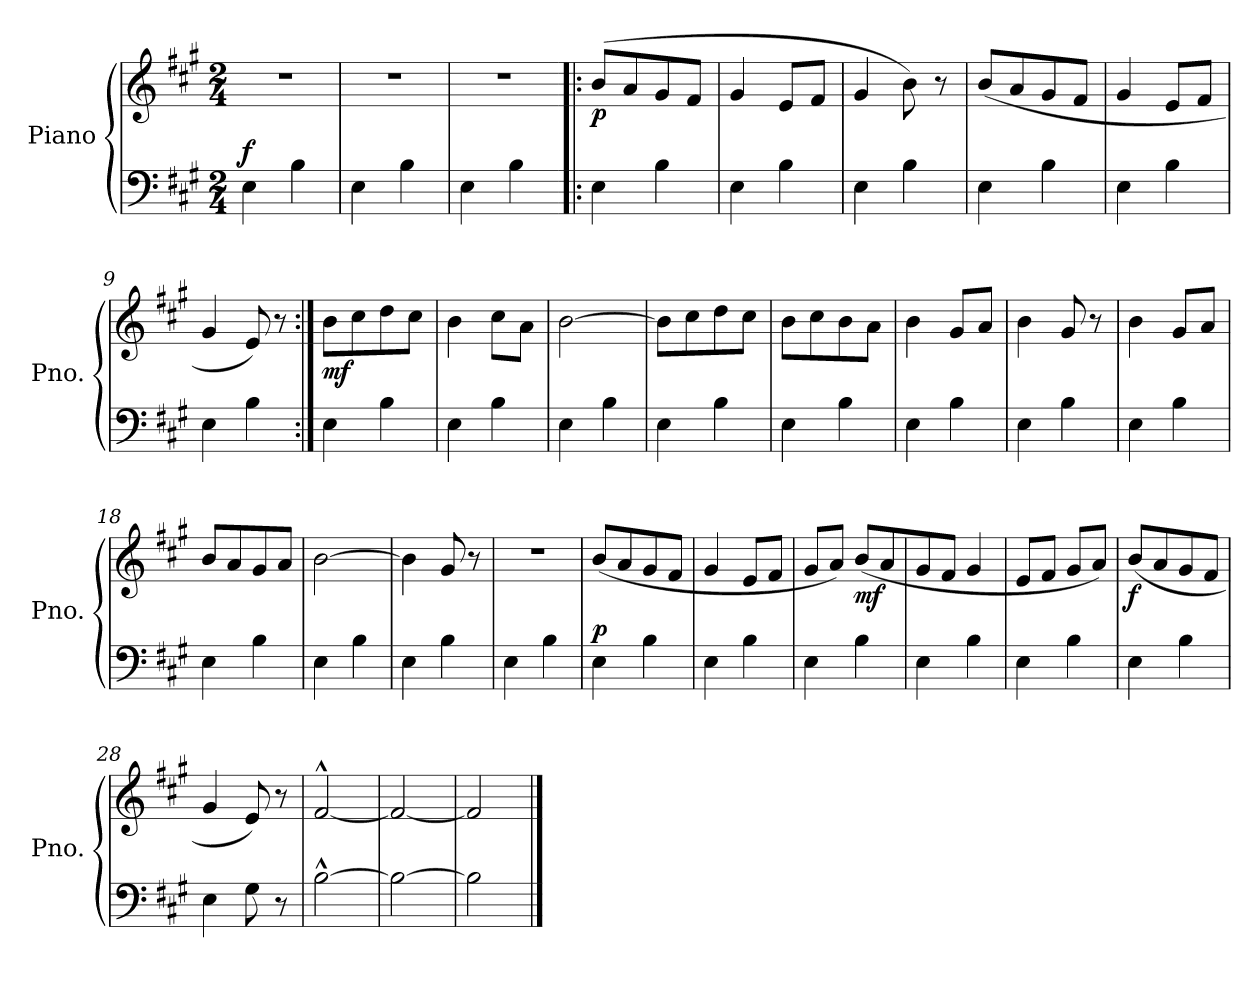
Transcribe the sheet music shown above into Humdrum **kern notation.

**kern	**kern	**dynam
*part1	*part1	*part1
*staff2	*staff1	*staff1/2
*I"Piano	*	*
*I'Pno.	*	*
*clefF4	*clefG2	*
*k[f#c#g#]	*k[f#c#g#]	*
*M2/4	*M2/4	*
*MM120	*MM120	*
=1	=1	=1
!	!	!LO:DY:a=2
4E\	2r	f
4B\	.	.
=2	=2	=2
4E\	2r	.
4B\	.	.
=3	=3	=3
4E\	2r	.
4B\	.	.
=4!|:	=4!|:	=4!|:
!	!	!LO:DY:b
4E\	(>8b/L	p
.	8a/	.
4B\	8g#/	.
.	8f#/J	.
=5	=5	=5
4E\	4g#/	.
4B\	8e/L	.
.	8f#/J	.
=6	=6	=6
4E\	4g#/	.
4B\	8b\)	.
.	8r	.
=7	=7	=7
4E\	(<8b/L	.
.	8a/	.
4B\	8g#/	.
.	8f#/J	.
=8	=8	=8
4E\	4g#/	.
4B\	8e/L	.
.	8f#/J	.
=9	=9	=9
4E\	4g#/	.
4B\	8e/)	.
.	8r	.
=10:|!	=10:|!	=10:|!
!	!	!LO:DY:b
4E\	8b\L	mf
.	8cc#\	.
4B\	8dd\	.
.	8cc#\J	.
!!LO:LB:g=z
=11	=11	=11
4E\	4b\	.
4B\	8cc#\L	.
.	8a\J	.
=12	=12	=12
4E\	[2b\	.
4B\	.	.
=13	=13	=13
4E\	8b\L]	.
.	8cc#\	.
4B\	8dd\	.
.	8cc#\J	.
=14	=14	=14
4E\	8b\L	.
.	8cc#\	.
4B\	8b\	.
.	8a\J	.
=15	=15	=15
4E\	4b\	.
4B\	8g#/L	.
.	8a/J	.
=16	=16	=16
4E\	4b\	.
4B\	8g#/	.
.	8r	.
=17	=17	=17
4E\	4b\	.
4B\	8g#/L	.
.	8a/J	.
=18	=18	=18
4E\	8b/L	.
.	8a/	.
4B\	8g#/	.
.	8a/J	.
=19	=19	=19
4E\	[2b\	.
4B\	.	.
=20	=20	=20
4E\	4b\]	.
4B\	8g#/	.
.	8r	.
=21	=21	=21
4E\	2r	.
4B\	.	.
!!LO:LB:g=z
=22	=22	=22
!	!	!LO:DY:a=2
4E\	(<8b/L	p
.	8a/	.
4B\	8g#/	.
.	8f#/J	.
=23	=23	=23
4E\	4g#/	.
4B\	8e/L	.
.	8f#/J	.
=24	=24	=24
4E\	8g#/L	.
.	8a/J)	.
!	!	!LO:DY:b
4B\	(<8b/L	mf
.	8a/	.
=25	=25	=25
4E\	8g#/	.
.	8f#/J	.
4B\	4g#/	.
=26	=26	=26
4E\	8e/L	.
.	8f#/J	.
4B\	8g#/L	.
.	8a/J)	.
=27	=27	=27
!	!	!LO:DY:b
4E\	(<8b/L	f
.	8a/	.
4B\	8g#/	.
.	8f#/J	.
=28	=28	=28
4E\	4g#/	.
8G#\	8e/)	.
8r	8r	.
=29	=29	=29
[2B^^\	[2f#^^/	.
=30	=30	=30
2B\_	2f#/_	.
=31	=31	=31
2B\]	2f#/]	.
==	==	==
*-	*-	*-
